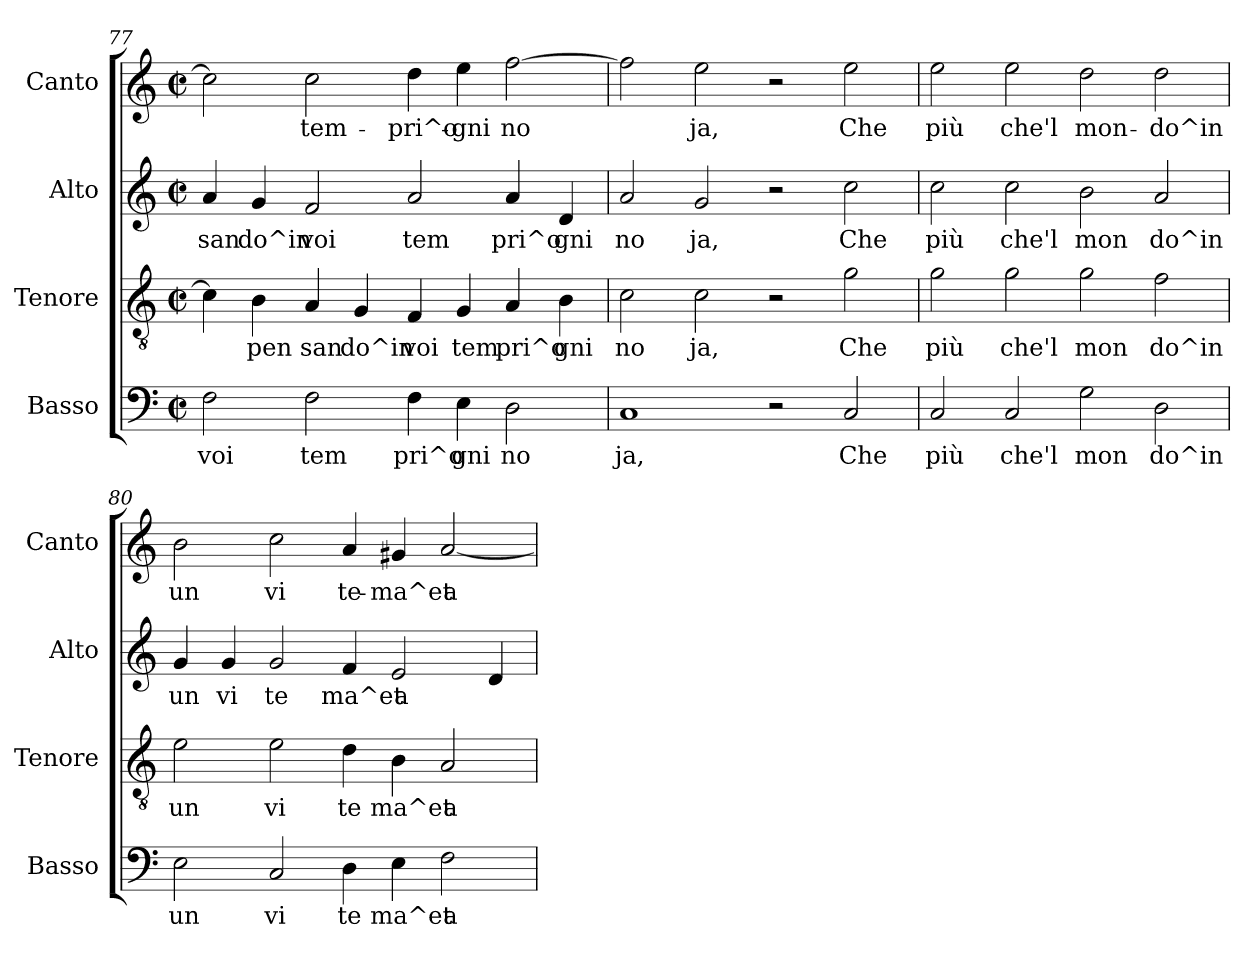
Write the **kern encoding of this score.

**kern	**text	**kern	**text	**kern	**text	**kern	**text
*part4	*part4	*part3	*part3	*part2	*part2	*part1	*part1
*staff4	*staff4	*staff3	*staff3	*staff2	*staff2	*staff1	*staff1
*I"Basso	*	*I"Tenore	*	*I"Alto	*	*I"Canto	*
*I'Basso	*	*I'Tenore	*	*I'Alto	*	*I'Canto	*
!!LO:LB:g=z
*clefF4	*	*clefGv2	*	*clefG2	*	*clefG2	*
*	*	*	*	*	*	*ITrd-3c-5	*
*k[]	*	*k[]	*	*k[]	*	*k[b-]	*
*C:	*	*C:	*	*C:	*	*F:	*
*M2/2	*	*M2/2	*	*M2/2	*	*M2/2	*
*met(c|)	*	*met(c|)	*	*met(c|)	*	*met(c|)	*
=77	=77	=77	=77	=77	=77	=77	=77
!	!LO:LY:b:cj	!	!LO:LY:b	!	!LO:LY:b:cj	!	!LO:LY:b:cj
2F\	voi	4c\]	.	4a/	-san	2ff\]	.
!	!	!	!LO:LY:b	!	!LO:LY:b:cj	!	!
.	.	4B\	pen	4g/	do^in	.	.
!	!LO:LY:b:cj	!	!LO:LY:b	!	!LO:LY:b:cj	!	!LO:LY:b:cj
2F\	tem	4A/	san	2f/	voi	2ff\	tem-
!	!	!	!LO:LY:b	!	!	!	!
.	.	4G/	do^in	.	.	.	.
!	!LO:LY:b:cj	!	!LO:LY:b	!	!LO:LY:b:cj	!	!LO:LY:b:cj
4F\	pri^o	4F/	voi	2a/	tem	4gg\	-pri^o-
!	!LO:LY:b:cj	!	!LO:LY:b	!	!	!	!LO:LY:b:cj
4E\	gni	4G/	tem	.	.	4aa\	-gni
!	!LO:LY:b:cj	!	!LO:LY:b	!	!LO:LY:b:cj	!	!LO:LY:b:cj
2D\	no	4A/	pri^o	4a/	pri^o	[>2bb-\	no-
!	!	!	!LO:LY:b	!	!LO:LY:b:cj	!	!
.	.	4B\	gni	4d/	gni	.	.
=78	=78	=78	=78	=78	=78	=78	=78
!	!LO:LY:b:cj	!	!LO:LY:b	!	!LO:LY:b:cj	!	!LO:LY:b:cj
1C	ja,	2c\	no	2a/	no	2bb-\]	--
!	!	!	!LO:LY:b	!	!LO:LY:b:cj	!	!LO:LY:b:cj
.	.	2c\	ja,	2g/	ja,	2aa\	-ja,
2r	.	2r	.	2r	.	2r	.
!	!LO:LY:b:cj	!	!LO:LY:b	!	!LO:LY:b:cj	!	!LO:LY:b:cj
2C/	Che	2g\	Che	2cc\	Che	2aa\	Che
=79	=79	=79	=79	=79	=79	=79	=79
!	!LO:LY:b:cj	!	!LO:LY:b	!	!LO:LY:b:cj	!	!LO:LY:b:cj
2C/	più	2g\	più	2cc\	più	2aa\	più
!	!LO:LY:b:cj	!	!LO:LY:b	!	!LO:LY:b:cj	!	!LO:LY:b:cj
2C/	che'l	2g\	che'l	2cc\	che'l	2aa\	che'l
!	!LO:LY:b:cj	!	!LO:LY:b	!	!LO:LY:b:cj	!	!LO:LY:b:cj
2G\	mon	2g\	mon	2b\	mon	2gg\	mon-
!	!LO:LY:b:cj	!	!LO:LY:b	!	!LO:LY:b:cj	!	!LO:LY:b:cj
2D\	do^in	2f\	do^in	2a/	do^in	2gg\	-do^in
=80	=80	=80	=80	=80	=80	=80	=80
!	!LO:LY:b:cj	!	!LO:LY:b	!	!LO:LY:b:cj	!	!LO:LY:b:cj
2E\	un	2e\	un	4g/	un	2ee\	un
!	!	!	!	!	!LO:LY:b:cj	!	!
.	.	.	.	4g/	vi	.	.
!	!LO:LY:b:cj	!	!LO:LY:b	!	!LO:LY:b:cj	!	!LO:LY:b:cj
2C/	vi	2e\	vi	2g/	te	2ff\	vi
!	!LO:LY:b:cj	!	!LO:LY:b	!	!LO:LY:b:cj	!	!LO:LY:b:cj
4D\	te	4d\	te	4f/	ma^et	4dd/	te-
!	!LO:LY:b:cj	!	!LO:LY:b	!	!LO:LY:b:cj	!	!LO:LY:b:cj
4E\	ma^et	4B\	ma^et	2e/	a	4cc#X/	-ma^et
!	!LO:LY:b:cj	!	!LO:LY:b	!	!	!	!LO:LY:b:cj
2F\	a	2A/	a	.	.	[<2dd/	a-
!	!	!	!	!	!LO:LY:b:cj	!	!
.	.	.	.	4d/	.	.	.
=	=	=	=	=	=	=	=
*-	*-	*-	*-	*-	*-	*-	*-
